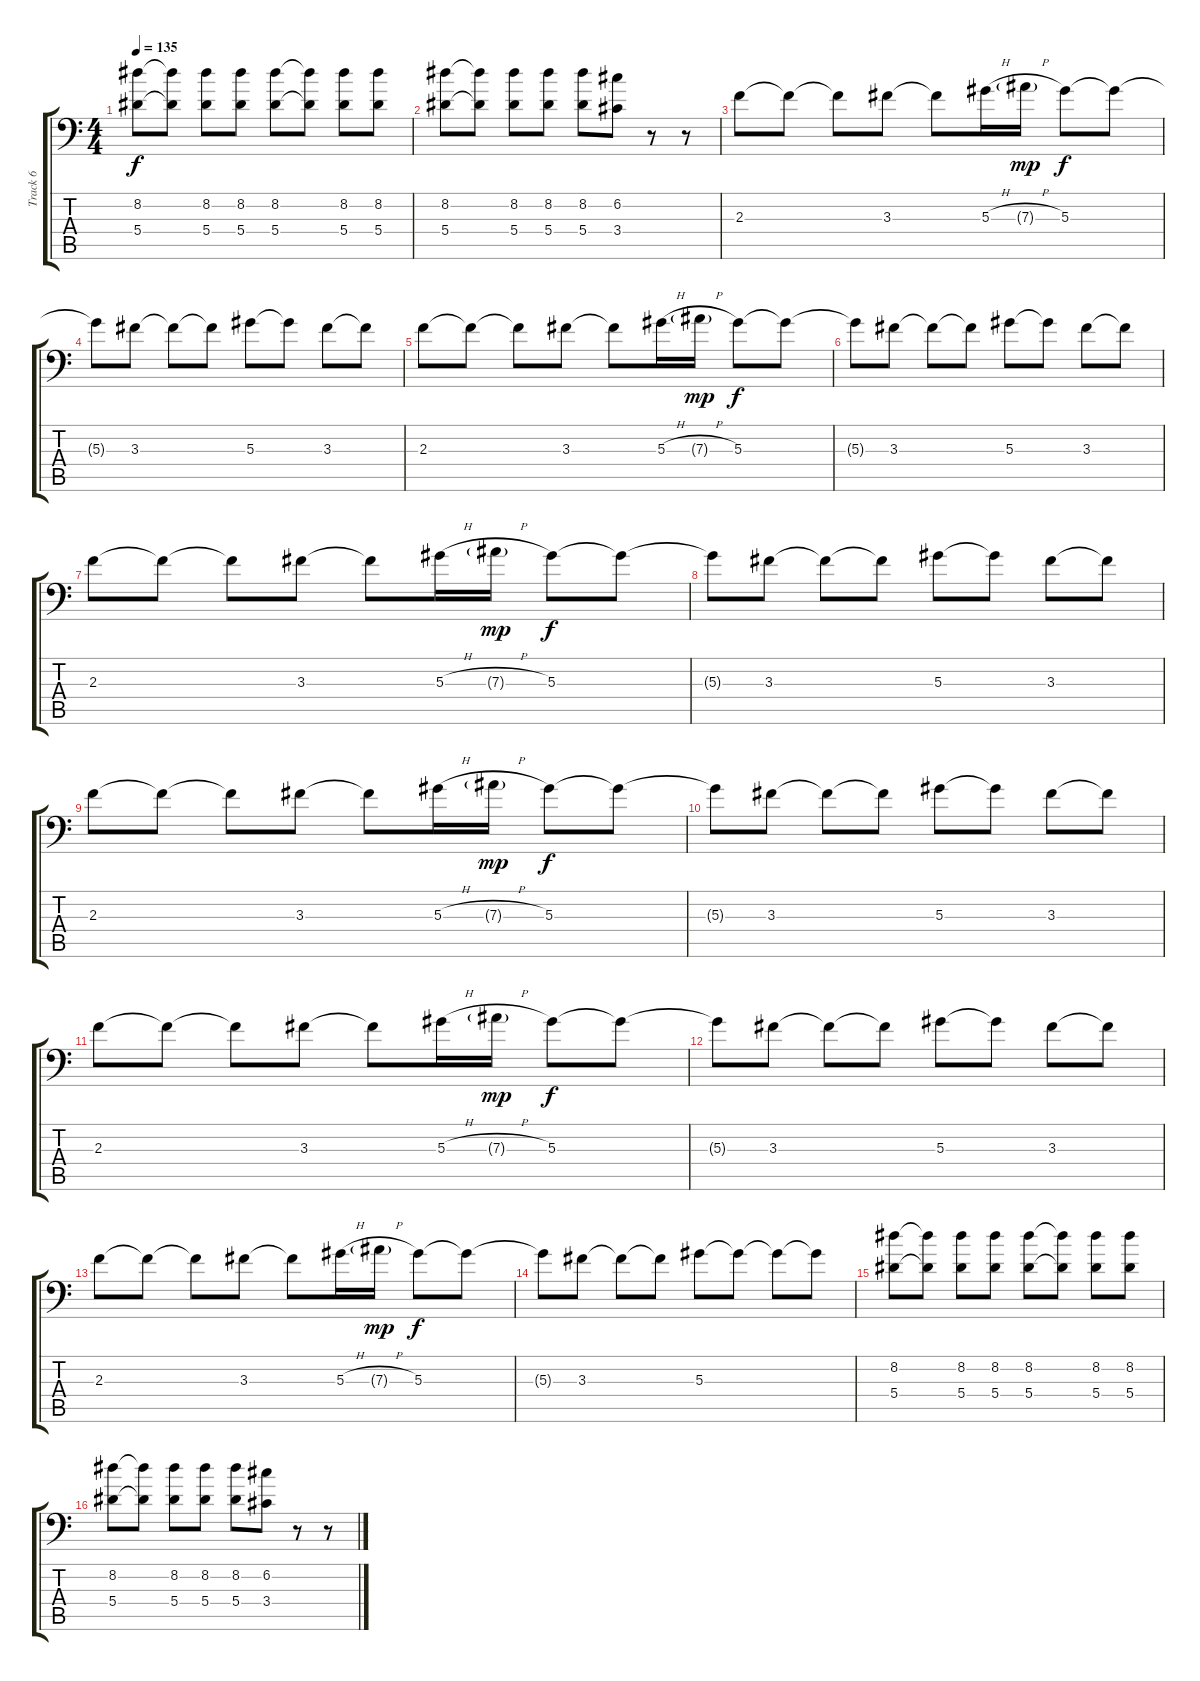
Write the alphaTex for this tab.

\track ("Track 6" "Track 6") {instrument distortionguitar}
\staff {score tabs}
\tuning (C4 G3 Eb3 Bb2 F2 Bb1) {hide}
\ts (4 4)
\tempo 135
\clef f4
\ks c
(8.2 5.4).8{dy f} (8.2{t} 5.4{t}).8 (8.2 5.4).8 (8.2 5.4).8 (8.2 5.4).8 (8.2{t} 5.4{t}).8 (8.2 5.4).8 (8.2 5.4).8 |
(8.2 5.4).8 (8.2{t} 5.4{t}).8 (8.2 5.4).8 (8.2 5.4).8 (8.2 5.4).8 (6.2 3.4).8 r.8 r.8 |
2.3.8 2.3{t}.8 2.3{t}.8 3.3.8 3.3{t}.8 5.3{h}.16 7.3{h g}.16{dy mp} 5.3.8{dy f} 5.3{t}.8 |
5.3{t}.8 3.3.8 3.3{t}.8 3.3{t}.8 5.3.8 5.3{t}.8 3.3.8 3.3{t}.8 |
2.3.8 2.3{t}.8 2.3{t}.8 3.3.8 3.3{t}.8 5.3{h}.16 7.3{h g}.16{dy mp} 5.3.8{dy f} 5.3{t}.8 |
5.3{t}.8 3.3.8 3.3{t}.8 3.3{t}.8 5.3.8 5.3{t}.8 3.3.8 3.3{t}.8 |
2.3.8 2.3{t}.8 2.3{t}.8 3.3.8 3.3{t}.8 5.3{h}.16 7.3{h g}.16{dy mp} 5.3.8{dy f} 5.3{t}.8 |
5.3{t}.8 3.3.8 3.3{t}.8 3.3{t}.8 5.3.8 5.3{t}.8 3.3.8 3.3{t}.8 |
2.3.8 2.3{t}.8 2.3{t}.8 3.3.8 3.3{t}.8 5.3{h}.16 7.3{h g}.16{dy mp} 5.3.8{dy f} 5.3{t}.8 |
5.3{t}.8 3.3.8 3.3{t}.8 3.3{t}.8 5.3.8 5.3{t}.8 3.3.8 3.3{t}.8 |
2.3.8 2.3{t}.8 2.3{t}.8 3.3.8 3.3{t}.8 5.3{h}.16 7.3{h g}.16{dy mp} 5.3.8{dy f} 5.3{t}.8 |
5.3{t}.8 3.3.8 3.3{t}.8 3.3{t}.8 5.3.8 5.3{t}.8 3.3.8 3.3{t}.8 |
2.3.8 2.3{t}.8 2.3{t}.8 3.3.8 3.3{t}.8 5.3{h}.16 7.3{h g}.16{dy mp} 5.3.8{dy f} 5.3{t}.8 |
5.3{t}.8 3.3.8 3.3{t}.8 3.3{t}.8 5.3.8 5.3{t}.8 5.3{t}.8 5.3{t}.8 |
(8.2 5.4).8 (8.2{t} 5.4{t}).8 (8.2 5.4).8 (8.2 5.4).8 (8.2 5.4).8 (8.2{t} 5.4{t}).8 (8.2 5.4).8 (8.2 5.4).8 |
(8.2 5.4).8 (8.2{t} 5.4{t}).8 (8.2 5.4).8 (8.2 5.4).8 (8.2 5.4).8 (6.2 3.4).8 r.8 r.8
